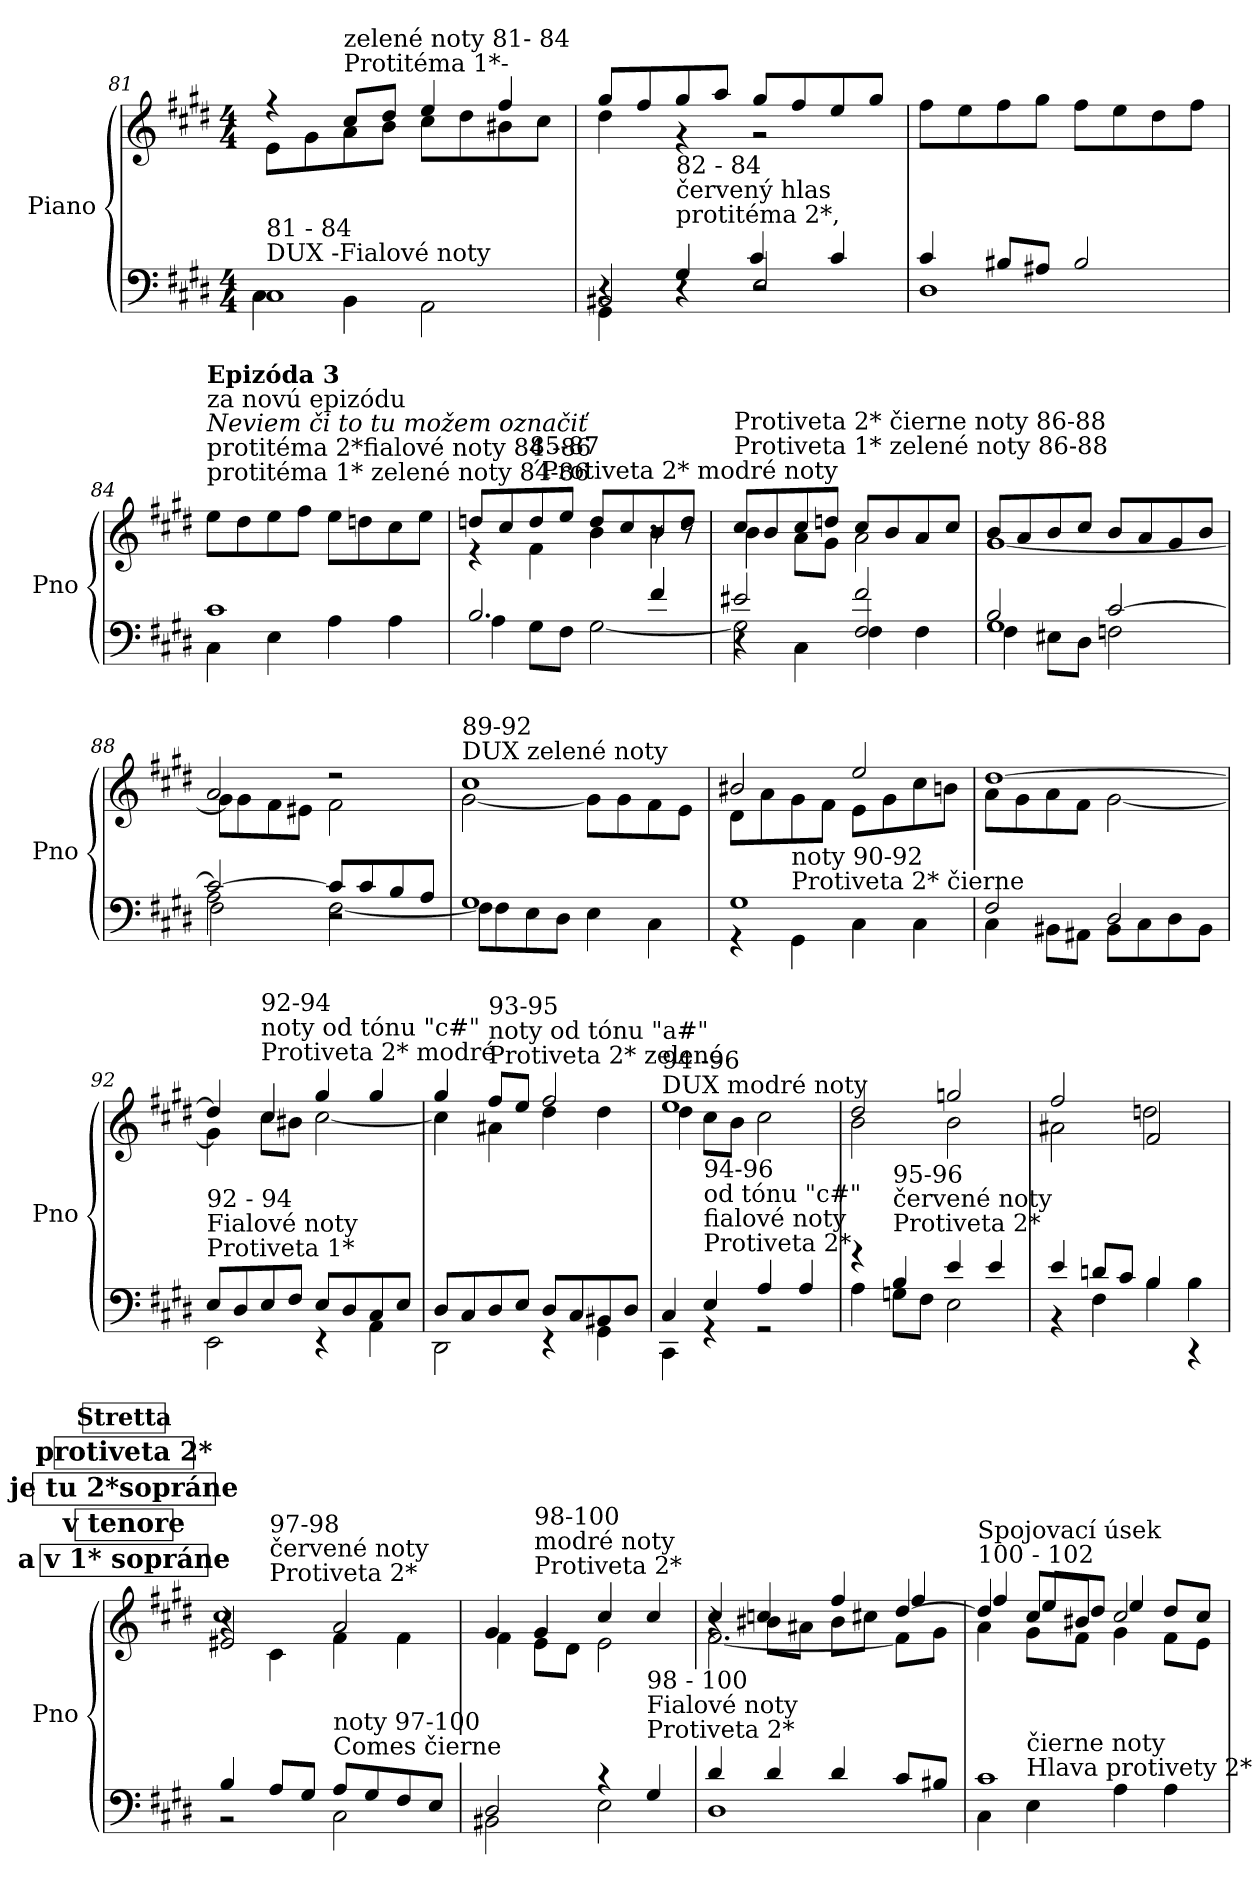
**kern	**kern
*part1	*part1
*staff2	*staff1
*I"Piano	*
*I'Pno	*
*clefF4	*clefG2
*k[f#c#g#d#]	*k[f#c#g#d#]
*M4/4	*M4/4
=81	=81
*^	*^
!LO:TX:a:t=DUX -Fialové noty	!	!	!
!LO:TX:a:t=81 - 84	!	!	!
1C#i	4C#\	4r	8ej\L
.	.	.	8g#j\
!	!	!LO:TX:a:t=Protitéma 1*-	!
!	!	!LO:TX:a:t=zelené noty 81- 84	!
.	4BB\	8cc#Z/L	8aj\
.	.	8dd#Z/J	8bj\J
.	2AA\	4eeZ/	8cc#j\L
.	.	.	8dd#j\
.	.	4ff#Z/	8b#Xj\
.	.	.	8cc#j\J
=82	=82	=82	=82
*	*^	*	*
2BB#Xi/	4GG#\	4r	8gg#Z/L	4dd#j\
.	.	.	8ff#Z/	.
!	!LO:TX:a:t=protitéma 2*,	!	!	!
!	!LO:TX:a:t=červený hlas	!	!	!
!	!LO:TX:a:t=82 - 84	!	!	!
.	4r	4G#V/	8gg#Z/	4r
.	.	.	8aaZ/J	.
2Ei/	2r	4c#V/	8gg#Z/L	2r
.	.	.	8ff#Z/	.
.	.	4c#V/	8eeZ/	.
.	.	.	8gg#Z/J	.
*	*v	*v	*	*
*	*	*v	*v
=83	=83	=83
4c#V/	1D#i	8ff#Z\L
.	.	8eeZ\
8B#XV/L	.	8ff#Z\
8A#XV/J	.	8gg#Z\J
2B#V/	.	8ff#Z\L
.	.	8eeZ\
.	.	8dd#Z\
.	.	8ff#Z\J
!!LO:LB:g=z
=84	=84	=84
!	!	!LO:TX:a:t=protitéma 1* zelené noty 84-86
!	!	!LO:TX:a:t=protitéma 2*fialové noty 84 -86
!	!	!LO:TX:a:i:t=Neviem či to tu možem označiť
!	!	!LO:TX:a:t=za novú epizódu
!	!	!LO:TX:a:B:t=Epizóda 3
1c#V	4C#i\	8eeZ\L
.	.	8dd#Z\
.	4Ei\	8eeZ\
.	.	8ff#Z\J
.	4Ai\	8eeZ\L
.	.	8ddnZ\
.	4Ai\	8cc#Z\
.	.	8eeZ\J
=85	=85	=85
*	*	*^
*	*	*	*^
*	*	*	*	*^
2.BV/	4Ai\	8ddnZ/L	4r	2.ryy	2.ryy
.	.	8cc#Z/	.	.	.
!	!	!LO:TX:a:t=´Protiveta 2* modré noty	!	!	!
!	!	!LO:TX:a:t=85-87	!	!	!
.	8G#i\L	8ddZ/	4f#j\	.	.
.	8F#i\J	8eeZ/J	.	.	.
.	[2G#i\	8ddZ/L	4bj\	.	.
.	.	8cc#Z/	.	.	.
4f#V/	.	8b/	4bj\	8r	8r
.	.	8ddZ/J	.	8r	8r
=86	=86	=86	=86	=86	=86
*	*^	*	*	*	*
!	!	!	!LO:TX:a:t=Protiveta 1* zelené noty 86-88	!	!	!
!	!	!	!LO:TX:a:t=Protiveta 2* čierne noty 86-88	!	!	!
*	*	*	*	*v	*v	*v
2e#XV/	2G#i\]	4r	8cc#Z/L	4bj\
.	.	.	8bZ/	.
.	.	4C#\	8cc#Z/	8aj\L
.	.	.	8ddnZ/J	8g#j\J
2f#V/	2F#i/	4F#\	8cc#Z/L	2aj\
.	.	.	8bZ/	.
.	.	4F#\	8aZ/	.
.	.	.	8cc#Z/J	.
=87	=87	=87	=87	=87
2BV/	1G#i	4F#\	8bZ/L	[1g#j
.	.	.	8aZ/	.
.	.	8E#X\L	8bZ/	.
.	.	8D#\J	8cc#Z/J	.
[2c#V/	.	2FnN\	8bZ/L	.
.	.	.	8aZ/	.
.	.	.	8g#Z/	.
.	.	.	8bZ/J	.
!!LO:PB:g=z	!!
=88	=88	=88	=88	=88
2c#V/_	2Ai\	2F#\	2aZ/	8g#j\L]
.	.	.	.	8g#j\
.	.	.	.	8f#j\
.	.	.	.	8e#Xj\J
8c#V/L]	[2F#i\	2r	2r	2f#j\
8c#V/	.	.	.	.
8BV/	.	.	.	.
8AV/J	.	.	.	.
*	*v	*v	*	*
=89	=89	=89	=89
!	!	!LO:TX:a:t=DUX zelené noty	!
!	!	!LO:TX:a:t=89-92	!
1G#V	8F#i\L]	1cc#Z	[2g#j\
.	8F#i\	.	.
.	8Ei\	.	.
.	8D#i\J	.	.
.	4Ei\	.	8g#j\L]
.	.	.	8g#j\
.	4C#i\	.	8f#j\
.	.	.	8ej\J
=90	=90	=90	=90
1G#i	4r	2b#XZ/	8d#j\L
.	.	.	8aj\
!	!LO:TX:a:t=Protiveta 2* čierne	!	!
!	!LO:TX:a:t=noty 90-92	!	!
.	4GG#\	.	8g#j\
.	.	.	8f#j\J
.	4C#\	2eeZ/	8ej\L
.	.	.	8g#j\
.	4C#\	.	8cc#j\
.	.	.	8bnj\J
=91	=91	=91	=91
2F#i/	4C#\	[1dd#Z	8aj\L
.	.	.	8g#j\
.	8BB#X\L	.	8aj\
.	8AA#X\J	.	8f#j\J
2D#i/	8BB#\L	.	[2g#j\
.	8C#\	.	.
.	8D#\	.	.
.	8BB#\J	.	.
!!LO:LB:g=z	!!
=92	=92	=92	=92
!LO:TX:a:t=Protiveta 1*	!	!	!
!LO:TX:a:t=Fialové noty	!	!	!
!LO:TX:a:t=92 - 94	!	!	!
8Ei/L	2EE\	4dd#Z/]	4g#j\]
8D#i/	.	.	.
!	!	!LO:TX:a:t=Protiveta 2* modré	!
!	!	!LO:TX:a:t=noty od tónu "c#"	!
!	!	!LO:TX:a:t=92-94	!
8Ei/	.	4cc#j/	8cc#Z\L
8F#i/J	.	.	8b#XZ\J
8Ei/L	4r	4gg#j/	[2cc#Z\
8D#i/	.	.	.
8C#i/	4AA\	4gg#j/	.
8Ei/J	.	.	.
=93	=93	=93	=93
8D#i/L	2DD#\	4gg#j/	4cc#Z\]
8C#i/	.	.	.
!	!	!LO:TX:a:t=Protiveta 2* zelené	!
!	!	!LO:TX:a:t=noty od tónu "a#"	!
!	!	!LO:TX:a:t=93-95	!
8D#i/	.	8ff#j/L	4a#XZ\
8Ei/J	.	8eej/J	.
8D#i/L	4r	2ff#j/	4dd#Z\
8C#i/	.	.	.
8BB#Xi/	4GG#\	.	4dd#Z\
8D#i/J	.	.	.
=94	=94	=94	=94
!	!	!LO:TX:a:t=DUX modré noty	!
!	!	!LO:TX:a:t=94 -96	!
4C#i/	4CC#\	1eej	4dd#Z\
!LO:TX:a:t=Protiveta 2*	!	!	!
!LO:TX:a:t=fialové noty	!	!	!
!LO:TX:a:t=od tónu "c#"	!	!	!
!LO:TX:a:t=94-96	!	!	!
4Ei/	4r	.	8cc#Z\L
.	.	.	8bZ\J
4Ai/	2r	.	2cc#Z\
4Ai/	.	.	.
=95	=95	=95	=95
4r	4Ai\	2dd#j/	2bZ\
!LO:TX:a:t=Protiveta 2*	!	!	!
!LO:TX:a:t=červené noty	!	!	!
!LO:TX:a:t=95-96	!	!	!
4BV/	8Gni\L	.	.
.	8F#i\J	.	.
4eV/	2Ei\	2ggnj/	2bZ\
4eV/	.	.	.
=96	=96	=96	=96
4eV/	4r	2ff#j/	2a#XZ\
8dnV/L	4F#i\	.	.
8c#V/J	.	.	.
4BV/	4BV\	2f#j/	2ddnZ\
4rCC	4Bi\	.	.
!!LO:LB:g=z
!!LO:REH:place=s1:a:t=a v 1* sopráne
!!LO:REH:place=s1:a:t=v tenore
!!LO:REH:place=s1:a:t=je tu  2*sopráne
!!LO:REH:place=s1:a:t=protiveta 2*
!!LO:REH:place=s1:a:B:fs=14:t=Stretta
=97	=97	=97	=97
*	*	*	*^
4Bi/	2r	2e#Xj/	1cc#Z	4r
!	!	!	!	!LO:TX:a:t=Protiveta 2*
!	!	!	!	!LO:TX:a:t=červené noty
!	!	!	!	!LO:TX:a:t=97-98
8Ai/L	.	.	.	4c#V\
8G#i/J	.	.	.	.
!LO:TX:a:t=Comes čierne	!	!	!	!
!LO:TX:a:t=noty 97-100	!	!	!	!
8Ai/L	2C#\	2aj/	.	4f#V\
8G#i/	.	.	.	.
8F#i/	.	.	.	4f#V\
8Ei/J	.	.	.	.
*	*	*	*v	*v
=98	=98	=98	=98
2D#i/	2BB#X\	4g#j/	4f#V\
!	!	!LO:TX:a:t=Protiveta 2*	!
!	!	!LO:TX:a:t=modré noty	!
!	!	!LO:TX:a:t=98-100	!
.	.	4g#j/	8eV\L
.	.	.	8d#V\J
4r	2E\	4cc#j/	2eV\
!LO:TX:a:t=Protiveta 2*	!	!	!
!LO:TX:a:t=Fialové noty	!	!	!
!LO:TX:a:t=98 - 100	!	!	!
4G#i/	.	4cc#j/	.
=99	=99	=99	=99
*	*	*	*^
4d#i/	1D#	4cc#j/	[2.f#V\	4r
4d#i/	.	8b#X\L	.	4ccnN/
.	.	8a#Xj\J	.	.
4d#i/	.	8b#j\L	.	4ff#Z/
.	.	8cc#Xj\J	.	.
8c#i/L	.	[4dd#j/	8f#V\L]	4ff#Z/
8B#Xi/J	.	.	8g#V\J	.
=100	=100	=100	=100	=100
!	!	!LO:TX:a:t=100 - 102	!	!
!	!	!LO:TX:a:t=Spojovací úsek	!	!
1c#i	4C#\	4dd#j/]	4aV\	4ff#Z/
!	!LO:TX:a:t=Hlava protivety 2*	!	!	!
!	!LO:TX:a:t=čierne noty	!	!	!
.	4E\	8cc#j/L	8g#V\L	8eeZ/L
.	.	8b#Xj/J	8f#V\J	8dd#Z/J
.	4A\	2cc#j/	4g#V\	4eeZ/
.	4A\	.	8f#V\L	8dd#Z/L
.	.	.	8eV\J	8cc#Z/J
*v	*v	*	*	*
*	*v	*v	*v
=	=
*-	*-
